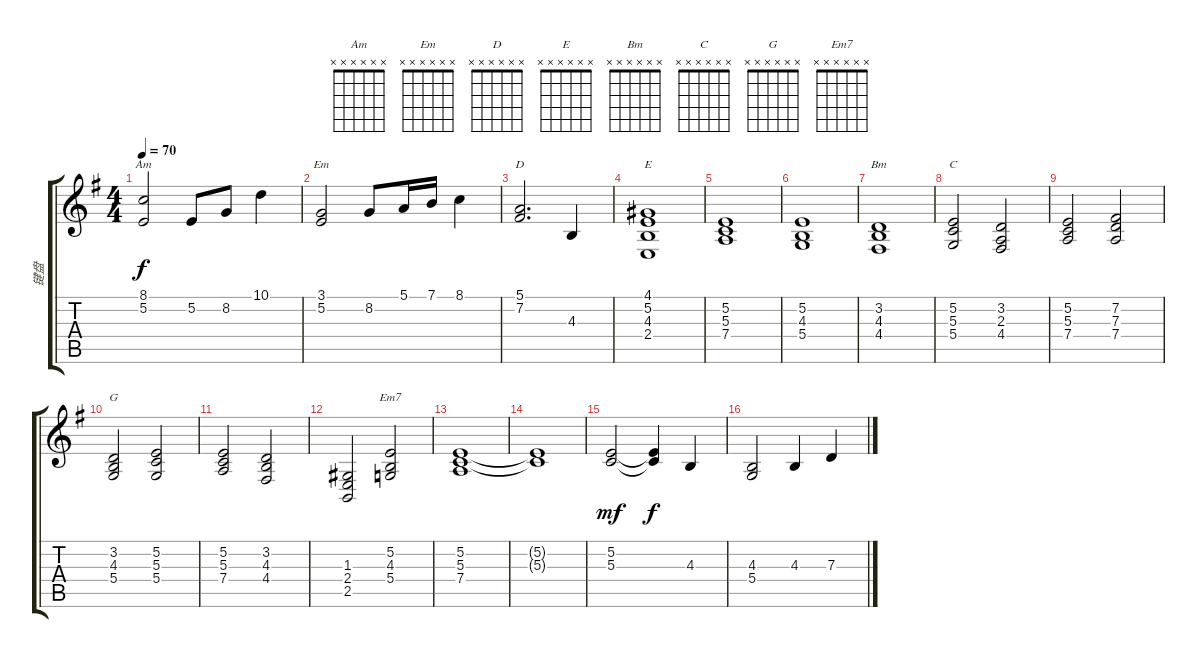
\track ("键盘" "键盘") {instrument choiraahs}
\staff {score tabs}
\tuning (E4 B3 G3 D3 A2 E2) {hide}
\chord ("Am" x x x x x x)
\chord ("Em" x x x x x x)
\chord ("D" x x x x x x)
\chord ("E" x x x x x x)
\chord ("Bm" x x x x x x)
\chord ("C" x x x x x x)
\chord ("G" x x x x x x)
\chord ("Em7" x x x x x x)
\ts (4 4)
\tempo 70
\clef g2
\ks g
(8.1 5.2).2{ch "Am" dy f} 5.2.8 8.2.8 10.1.4 |
(3.1 5.2).2{ch "Em"} 8.2.8 5.1.16 7.1.16 8.1.4 |
(5.1 7.2).2{d ch "D"} 4.3.4 |
(4.1 5.2 4.3 2.4).1{ch "E"} |
(5.2 5.3 7.4).1 |
(5.2 4.3 5.4).1 |
(3.2 4.3 4.4).1{ch "Bm"} |
(5.2 5.3 5.4).2{ch "C"} (3.2 2.3 4.4).2 |
(5.2 5.3 7.4).2 (7.2 7.3 7.4).2 |
(3.2 4.3 5.4).2{ch "G"} (5.2 5.3 5.4).2 |
(5.2 5.3 7.4).2 (3.2 4.3 4.4).2 |
(1.3 2.4 2.5).2 (5.2 4.3 5.4).2{ch "Em7"} |
(5.2 5.3 7.4).1 |
(5.2{t} 5.3{t}).1 |
(5.2 5.3).2{dy mf} (5.2{t} 5.3{t}).4{dy f} 4.3.4 |
(4.3 5.4).2 4.3.4 7.3.4
